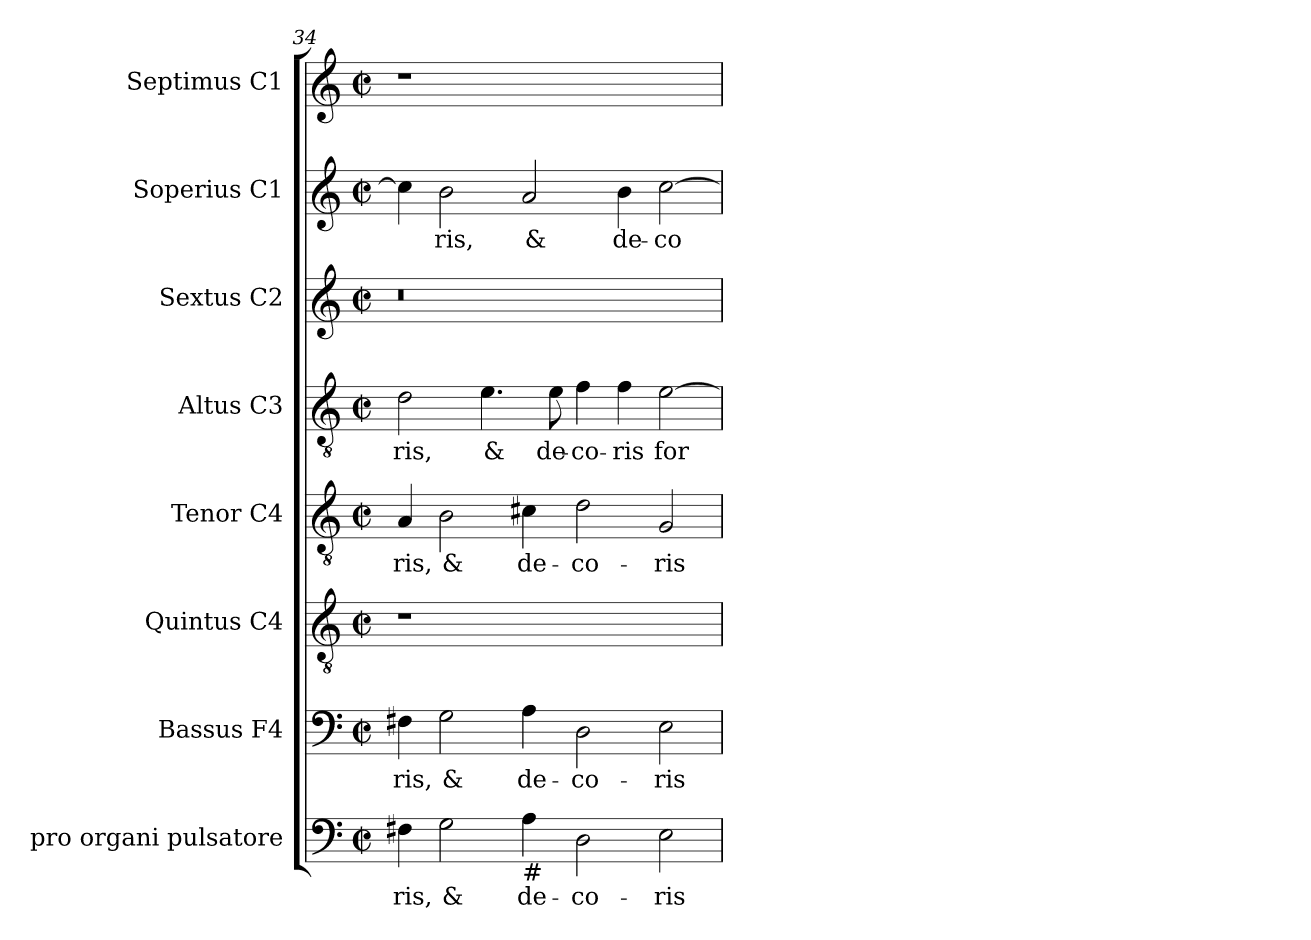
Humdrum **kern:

**kern	**text	**kern	**text	**kern	**kern	**text	**kern	**text	**kern	**kern	**text	**kern
*part8	*part8	*part7	*part7	*part6	*part5	*part5	*part4	*part4	*part3	*part2	*part2	*part1
*staff8	*staff8	*staff7	*staff7	*staff6	*staff5	*staff5	*staff4	*staff4	*staff3	*staff2	*staff2	*staff1
*I"pro organi  pulsatore	*	*I"Bassus  F4	*	*I"Quintus  C4	*I"Tenor  C4	*	*I"Altus  C3	*	*I"Sextus  C2	*I"Soperius  C1	*	*I"Septimus  C1
*clefF4	*	*clefF4	*	*clefGv2	*clefGv2	*	*clefGv2	*	*clefG2	*clefG2	*	*clefG2
*k[]	*	*k[]	*	*k[]	*k[]	*	*k[]	*	*k[]	*k[]	*	*k[]
*C:	*	*C:	*	*C:	*C:	*	*C:	*	*C:	*C:	*	*C:
*M2/2	*	*M2/2	*	*M2/2	*M2/2	*	*M2/2	*	*M2/2	*M2/2	*	*M2/2
*met(c|)	*	*met(c|)	*	*met(c|)	*met(c|)	*	*met(c|)	*	*met(c|)	*met(c|)	*	*met(c|)
=34	=34	=34	=34	=34	=34	=34	=34	=34	=34	=34	=34	=34
!	!LO:LY:a:cj	!	!LO:LY:b:cj	!	!	!LO:LY:b:rj	!	!LO:LY:b:rj	!	!	!LO:LY:b:cj	!
4F#X\	-ris,	4F#X\	-ris,	1r	4A/	-ris,	2d\	-ris,	0r	4cc\]	--	1r
!	!LO:LY:a:cj	!	!LO:LY:b:cj	!	!	!LO:LY:b:rj	!	!	!	!	!LO:LY:b:cj	!
2G\	&	2G\	&	.	2B\	&	.	.	.	2b\	-ris,	.
!	!	!	!	!	!	!	!	!LO:LY:b:rj	!	!	!	!
.	.	.	.	.	.	.	4.e\	&	.	.	.	.
!LO:TX:b:t=#	!	!	!	!	!	!	!	!	!	!	!	!
!	!LO:LY:a:cj	!	!LO:LY:b:cj	!	!	!LO:LY:b:rj	!	!	!	!	!LO:LY:b:cj	!
4A\	de-	4A\	de-	.	4c#X\	de-	.	.	.	2a/	&	.
!	!	!	!	!	!	!	!	!LO:LY:b:rj	!	!	!	!
.	.	.	.	.	.	.	8e\	de-	.	.	.	.
!	!LO:LY:a:cj	!	!LO:LY:b:cj	!	!	!LO:LY:b:rj	!	!LO:LY:b:rj	!	!	!	!
2D\	-co-	2D\	-co-	1ryy	2d\	-co-	4f\	-co-	.	.	.	1ryy
!	!	!	!	!	!	!	!	!LO:LY:b:rj	!	!	!LO:LY:b:cj	!
.	.	.	.	.	.	.	4f\	-ris	.	4b\	de-	.
!	!LO:LY:a:cj	!	!LO:LY:b:cj	!	!	!LO:LY:b:rj	!	!LO:LY:b:rj	!	!	!LO:LY:b:cj	!
2E\	-ris	2E\	-ris	.	2G/	-ris	[<2e\	for-	.	[<2cc\	-co-	.
=	=	=	=	=	=	=	=	=	=	=	=	=
*-	*-	*-	*-	*-	*-	*-	*-	*-	*-	*-	*-	*-
